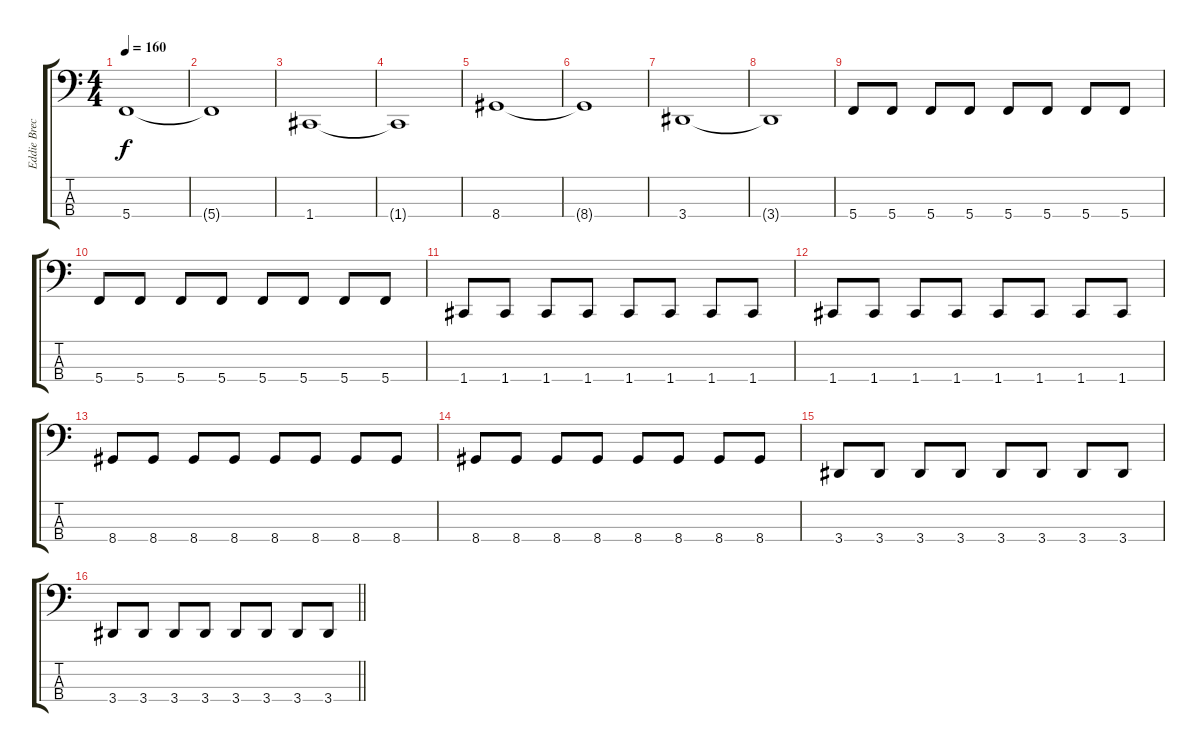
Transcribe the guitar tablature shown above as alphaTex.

\track ("Eddie Breckenridge" "Eddie Brec") {instrument electricbasspick}
\staff {score tabs}
\tuning (F2 C2 G1 C1) {hide}
\ts (4 4)
\tempo 160
\clef f4
\ks c
5.4.1{dy f} |
5.4{t}.1 |
1.4.1 |
1.4{t}.1 |
8.4.1 |
8.4{t}.1 |
3.4.1 |
3.4{t}.1 |
5.4.8 5.4.8 5.4.8 5.4.8 5.4.8 5.4.8 5.4.8 5.4.8 |
5.4.8 5.4.8 5.4.8 5.4.8 5.4.8 5.4.8 5.4.8 5.4.8 |
1.4.8 1.4.8 1.4.8 1.4.8 1.4.8 1.4.8 1.4.8 1.4.8 |
1.4.8 1.4.8 1.4.8 1.4.8 1.4.8 1.4.8 1.4.8 1.4.8 |
8.4.8 8.4.8 8.4.8 8.4.8 8.4.8 8.4.8 8.4.8 8.4.8 |
8.4.8 8.4.8 8.4.8 8.4.8 8.4.8 8.4.8 8.4.8 8.4.8 |
3.4.8 3.4.8 3.4.8 3.4.8 3.4.8 3.4.8 3.4.8 3.4.8 |
\barLineRight lightlight
3.4.8 3.4.8 3.4.8 3.4.8 3.4.8 3.4.8 3.4.8 3.4.8
